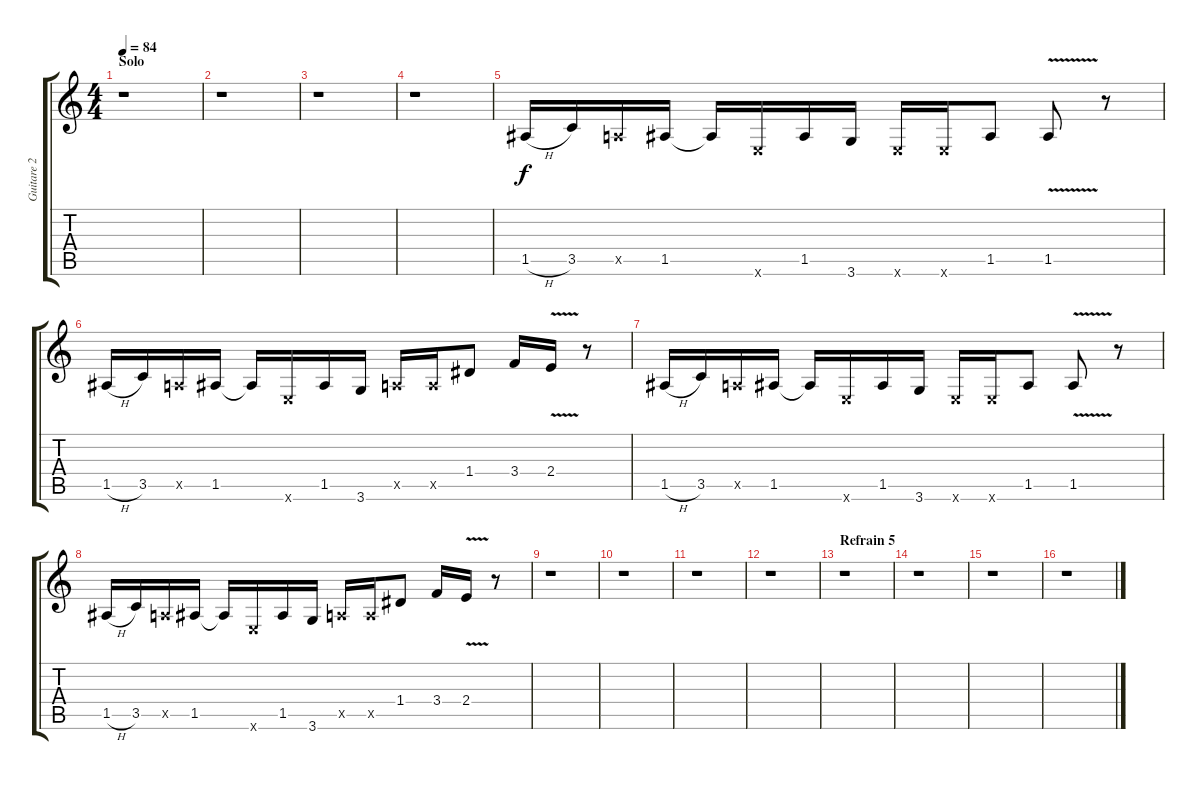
\track ("Guitare 2" "Guitare 2") {instrument distortionguitar}
\staff {score tabs}
\tuning (E4 B3 G3 D3 A2 E2) {hide}
\ts (4 4)
\section ("" "Solo")
\tempo 84
\clef g2
\ks c
r.1{dy f} |
r.1 |
r.1 |
r.1 |
1.5{h}.16 3.5.16 0.5{x}.16 1.5.16 1.5{t}.16 0.6{x}.16 1.5.16 3.6.16 0.6{x}.16 0.6{x}.16 1.5.8 1.5{v}.8 r.8 |
1.5{h}.16 3.5.16 0.5{x}.16 1.5.16 1.5{t}.16 0.6{x}.16 1.5.16 3.6.16 0.5{x}.16 0.5{x}.16 1.4.8 3.4.16 2.4{v}.16 r.8 |
1.5{h}.16 3.5.16 0.5{x}.16 1.5.16 1.5{t}.16 0.6{x}.16 1.5.16 3.6.16 0.6{x}.16 0.6{x}.16 1.5.8 1.5{v}.8 r.8 |
1.5{h}.16 3.5.16 0.5{x}.16 1.5.16 1.5{t}.16 0.6{x}.16 1.5.16 3.6.16 0.5{x}.16 0.5{x}.16 1.4.8 3.4.16 2.4{v}.16 r.8 |
r.1 |
r.1 |
r.1 |
r.1 |
\section ("" "Refrain 5")
r.1 |
r.1 |
r.1 |
r.1
